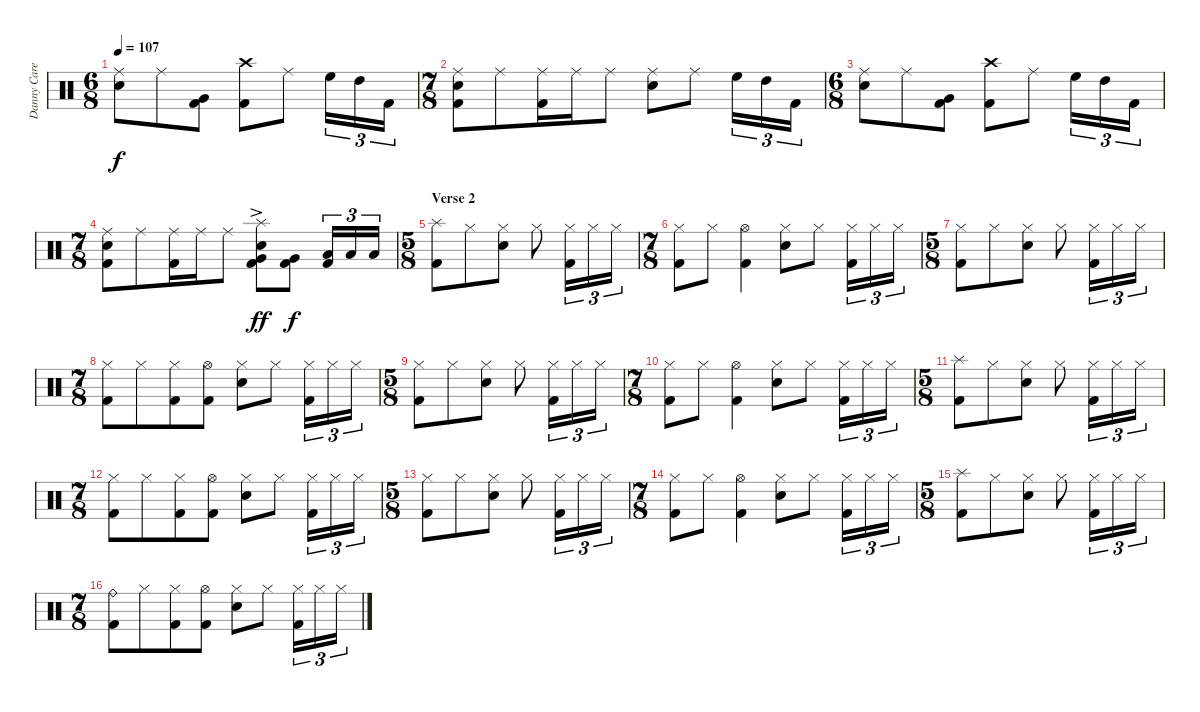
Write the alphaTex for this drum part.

\track ("Danny Carey" "Danny Care") {instrument percussion}
\staff {score}
\articulation defaults
\ts (6 8)
\tempo 107
\clef neutral
\ks c
("Ride (middle)" "Electric Snare (hit)").8{dy f} "Ride (middle)".8 ("Very Low Tom (hit)" "Kick (hit) 2").8 ("Crash high (hit)" "Kick (hit) 2").8 "Ride (middle)".8 "High Floor Tom (hit)".16{tu (3 2)} "High Tom (hit)".16{tu (3 2)} "Kick (hit) 2".16{tu (3 2)} |
\ts (7 8)
("Ride (middle)" "Electric Snare (hit)" "Kick (hit) 2").8 "Ride (middle)".8 ("Ride (middle)" "Kick (hit) 2").16 "Ride (middle)".16 "Ride (middle)".8 ("Ride (middle)" "Electric Snare (hit)").8 "Ride (middle)".8 "High Floor Tom (hit)".16{tu (3 2)} "High Tom (hit)".16{tu (3 2)} "Kick (hit) 2".16{tu (3 2)} |
\ts (6 8)
("Ride (middle)" "Electric Snare (hit)").8 "Ride (middle)".8 ("Very Low Tom (hit)" "Kick (hit) 2").8 ("Crash high (hit)" "Kick (hit) 2").8 "Ride (middle)".8 "High Floor Tom (hit)".16{tu (3 2)} "High Tom (hit)".16{tu (3 2)} "Kick (hit) 2".16{tu (3 2)} |
\ts (7 8)
("Ride (middle)" "Electric Snare (hit)" "Kick (hit) 2").8 "Ride (middle)".8 ("Ride (middle)" "Kick (hit) 2").16 "Ride (middle)".16 "Ride (middle)".8 ("Splash (hit)" "Very Low Tom (hit)" "Electric Snare (hit)" "Kick (hit) 2"{ac}).8{dy ff} ("Very Low Tom (hit)" "Kick (hit) 2").8{dy f} ("Low Floor Tom (hit)" "Kick (hit) 2").16{tu (3 2)} "Low Floor Tom (hit)".16{tu (3 2)} "Low Floor Tom (hit)".16{tu (3 2)} |
\ts (5 8)
\section ("" "Verse 2")
("Splash (hit)" "Kick (hit) 2").8 "Hi-Hat (closed)".8 ("Hi-Hat (closed)" "Electric Snare (hit)").8 "Hi-Hat (closed)".8 ("Hi-Hat (closed)" "Kick (hit) 2").16{tu (3 2)} "Hi-Hat (closed)".16{tu (3 2)} "Hi-Hat (closed)".16{tu (3 2)} |
\ts (7 8)
("Hi-Hat (closed)" "Kick (hit) 2").8 "Hi-Hat (closed)".8 ("Hi-Hat (open)" "Kick (hit) 2").4 ("Hi-Hat (closed)" "Electric Snare (hit)").8 "Hi-Hat (closed)".8 ("Hi-Hat (closed)" "Kick (hit) 2").16{tu (3 2)} "Hi-Hat (closed)".16{tu (3 2)} "Hi-Hat (closed)".16{tu (3 2)} |
\ts (5 8)
("Hi-Hat (closed)" "Kick (hit) 2").8 "Hi-Hat (closed)".8 ("Hi-Hat (closed)" "Electric Snare (hit)").8 "Hi-Hat (closed)".8 ("Hi-Hat (closed)" "Kick (hit) 2").16{tu (3 2)} "Hi-Hat (closed)".16{tu (3 2)} "Hi-Hat (closed)".16{tu (3 2)} |
\ts (7 8)
("Hi-Hat (closed)" "Kick (hit) 2").8 "Hi-Hat (closed)".8 ("Hi-Hat (closed)" "Kick (hit) 2").8 ("Hi-Hat (open)" "Kick (hit) 2").8 ("Hi-Hat (closed)" "Electric Snare (hit)").8 "Hi-Hat (closed)".8 ("Hi-Hat (closed)" "Kick (hit) 2").16{tu (3 2)} "Hi-Hat (closed)".16{tu (3 2)} "Hi-Hat (closed)".16{tu (3 2)} |
\ts (5 8)
("Hi-Hat (closed)" "Kick (hit) 2").8 "Hi-Hat (closed)".8 ("Hi-Hat (closed)" "Electric Snare (hit)").8 "Hi-Hat (closed)".8 ("Hi-Hat (closed)" "Kick (hit) 2").16{tu (3 2)} "Hi-Hat (closed)".16{tu (3 2)} "Hi-Hat (closed)".16{tu (3 2)} |
\ts (7 8)
("Hi-Hat (closed)" "Kick (hit) 2").8 "Hi-Hat (closed)".8 ("Hi-Hat (open)" "Kick (hit) 2").4 ("Hi-Hat (closed)" "Electric Snare (hit)").8 "Hi-Hat (closed)".8 ("Hi-Hat (closed)" "Kick (hit) 2").16{tu (3 2)} "Hi-Hat (closed)".16{tu (3 2)} "Hi-Hat (closed)".16{tu (3 2)} |
\ts (5 8)
("Splash (hit)" "Kick (hit) 2").8 "Hi-Hat (closed)".8 ("Hi-Hat (closed)" "Electric Snare (hit)").8 "Hi-Hat (closed)".8 ("Hi-Hat (closed)" "Kick (hit) 2").16{tu (3 2)} "Hi-Hat (closed)".16{tu (3 2)} "Hi-Hat (closed)".16{tu (3 2)} |
\ts (7 8)
("Hi-Hat (closed)" "Kick (hit) 2").8 "Hi-Hat (closed)".8 ("Hi-Hat (closed)" "Kick (hit) 2").8 ("Hi-Hat (open)" "Kick (hit) 2").8 ("Hi-Hat (closed)" "Electric Snare (hit)").8 "Hi-Hat (closed)".8 ("Hi-Hat (closed)" "Kick (hit) 2").16{tu (3 2)} "Hi-Hat (closed)".16{tu (3 2)} "Hi-Hat (closed)".16{tu (3 2)} |
\ts (5 8)
("Hi-Hat (closed)" "Kick (hit) 2").8 "Hi-Hat (closed)".8 ("Hi-Hat (closed)" "Electric Snare (hit)").8 "Hi-Hat (closed)".8 ("Hi-Hat (closed)" "Kick (hit) 2").16{tu (3 2)} "Hi-Hat (closed)".16{tu (3 2)} "Hi-Hat (closed)".16{tu (3 2)} |
\ts (7 8)
("Hi-Hat (closed)" "Kick (hit) 2").8 "Hi-Hat (closed)".8 ("Hi-Hat (open)" "Kick (hit) 2").4 ("Hi-Hat (closed)" "Electric Snare (hit)").8 "Hi-Hat (closed)".8 ("Hi-Hat (closed)" "Kick (hit) 2").16{tu (3 2)} "Hi-Hat (closed)".16{tu (3 2)} "Hi-Hat (closed)".16{tu (3 2)} |
\ts (5 8)
("Splash (hit)" "Kick (hit) 2").8 "Hi-Hat (closed)".8 ("Hi-Hat (closed)" "Electric Snare (hit)").8 "Hi-Hat (closed)".8 ("Hi-Hat (closed)" "Kick (hit) 2").16{tu (3 2)} "Hi-Hat (closed)".16{tu (3 2)} "Hi-Hat (closed)".16{tu (3 2)} |
\ts (7 8)
("Ride (bell)" "Kick (hit) 2").8 "Hi-Hat (closed)".8 ("Hi-Hat (closed)" "Kick (hit) 2").8 ("Hi-Hat (open)" "Kick (hit) 2").8 ("Hi-Hat (closed)" "Electric Snare (hit)").8 "Hi-Hat (closed)".8 ("Hi-Hat (closed)" "Kick (hit) 2").16{tu (3 2)} "Hi-Hat (closed)".16{tu (3 2)} "Hi-Hat (closed)".16{tu (3 2)}
